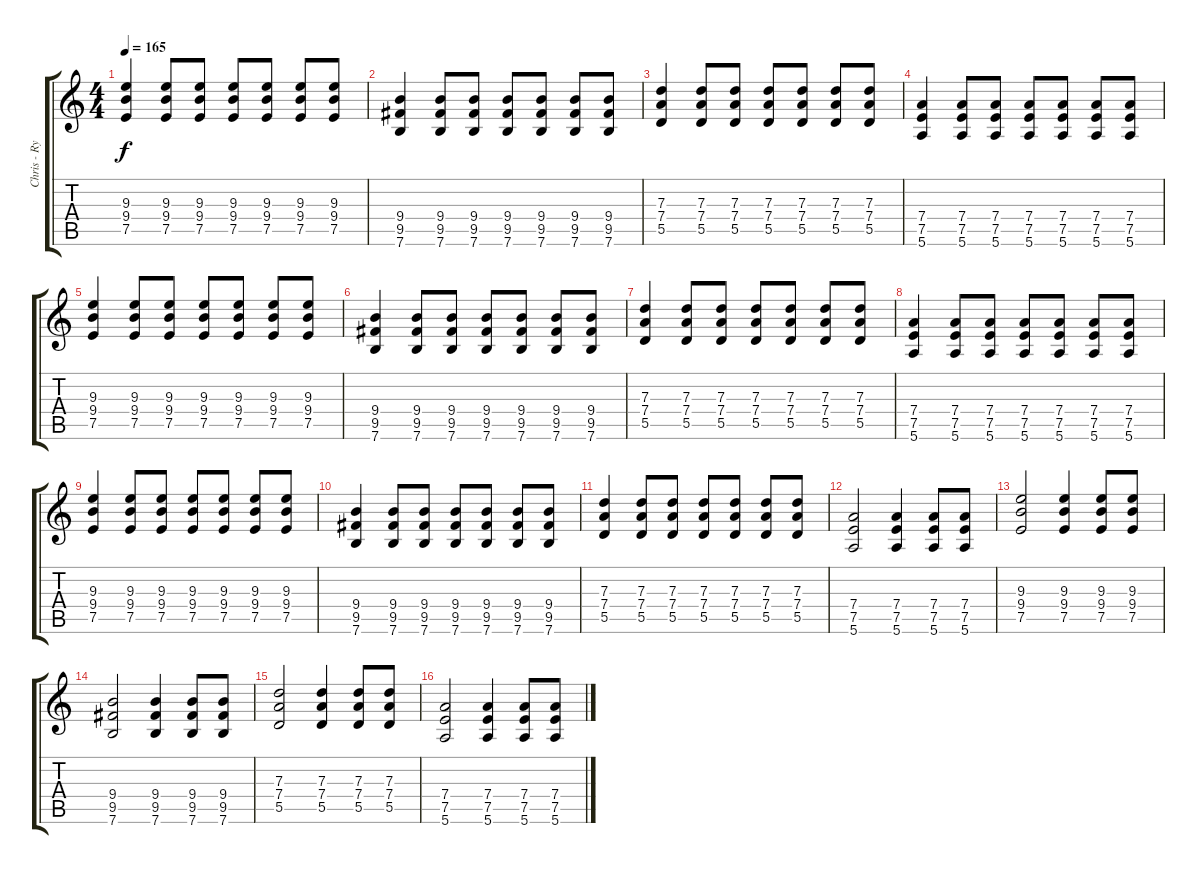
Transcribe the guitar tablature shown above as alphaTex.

\track ("Chris - Rythm Guitar" "Chris - Ry") {instrument distortionguitar}
\staff {score tabs}
\tuning (E4 B3 G3 D3 A2 E2) {hide}
\ts (4 4)
\tempo 165
\clef g2
\ks c
(9.3 9.4 7.5).4{dy f} (9.3 9.4 7.5).8 (9.3 9.4 7.5).8 (9.3 9.4 7.5).8 (9.3 9.4 7.5).8 (9.3 9.4 7.5).8 (9.3 9.4 7.5).8 |
(9.4 9.5 7.6).4 (9.4 9.5 7.6).8 (9.4 9.5 7.6).8 (9.4 9.5 7.6).8 (9.4 9.5 7.6).8 (9.4 9.5 7.6).8 (9.4 9.5 7.6).8 |
(7.3 7.4 5.5).4 (7.3 7.4 5.5).8 (7.3 7.4 5.5).8 (7.3 7.4 5.5).8 (7.3 7.4 5.5).8 (7.3 7.4 5.5).8 (7.3 7.4 5.5).8 |
(7.4 7.5 5.6).4 (7.4 7.5 5.6).8 (7.4 7.5 5.6).8 (7.4 7.5 5.6).8 (7.4 7.5 5.6).8 (7.4 7.5 5.6).8 (7.4 7.5 5.6).8 |
(9.3 9.4 7.5).4 (9.3 9.4 7.5).8 (9.3 9.4 7.5).8 (9.3 9.4 7.5).8 (9.3 9.4 7.5).8 (9.3 9.4 7.5).8 (9.3 9.4 7.5).8 |
(9.4 9.5 7.6).4 (9.4 9.5 7.6).8 (9.4 9.5 7.6).8 (9.4 9.5 7.6).8 (9.4 9.5 7.6).8 (9.4 9.5 7.6).8 (9.4 9.5 7.6).8 |
(7.3 7.4 5.5).4 (7.3 7.4 5.5).8 (7.3 7.4 5.5).8 (7.3 7.4 5.5).8 (7.3 7.4 5.5).8 (7.3 7.4 5.5).8 (7.3 7.4 5.5).8 |
(7.4 7.5 5.6).4 (7.4 7.5 5.6).8 (7.4 7.5 5.6).8 (7.4 7.5 5.6).8 (7.4 7.5 5.6).8 (7.4 7.5 5.6).8 (7.4 7.5 5.6).8 |
(9.3 9.4 7.5).4 (9.3 9.4 7.5).8 (9.3 9.4 7.5).8 (9.3 9.4 7.5).8 (9.3 9.4 7.5).8 (9.3 9.4 7.5).8 (9.3 9.4 7.5).8 |
(9.4 9.5 7.6).4 (9.4 9.5 7.6).8 (9.4 9.5 7.6).8 (9.4 9.5 7.6).8 (9.4 9.5 7.6).8 (9.4 9.5 7.6).8 (9.4 9.5 7.6).8 |
(7.3 7.4 5.5).4 (7.3 7.4 5.5).8 (7.3 7.4 5.5).8 (7.3 7.4 5.5).8 (7.3 7.4 5.5).8 (7.3 7.4 5.5).8 (7.3 7.4 5.5).8 |
(7.4 7.5 5.6).2 (7.4 7.5 5.6).4 (7.4 7.5 5.6).8 (7.4 7.5 5.6).8 |
(9.3 9.4 7.5).2 (9.3 9.4 7.5).4 (9.3 9.4 7.5).8 (9.3 9.4 7.5).8 |
(9.4 9.5 7.6).2 (9.4 9.5 7.6).4 (9.4 9.5 7.6).8 (9.4 9.5 7.6).8 |
(7.3 7.4 5.5).2 (7.3 7.4 5.5).4 (7.3 7.4 5.5).8 (7.3 7.4 5.5).8 |
(7.4 7.5 5.6).2 (7.4 7.5 5.6).4 (7.4 7.5 5.6).8 (7.4 7.5 5.6).8
